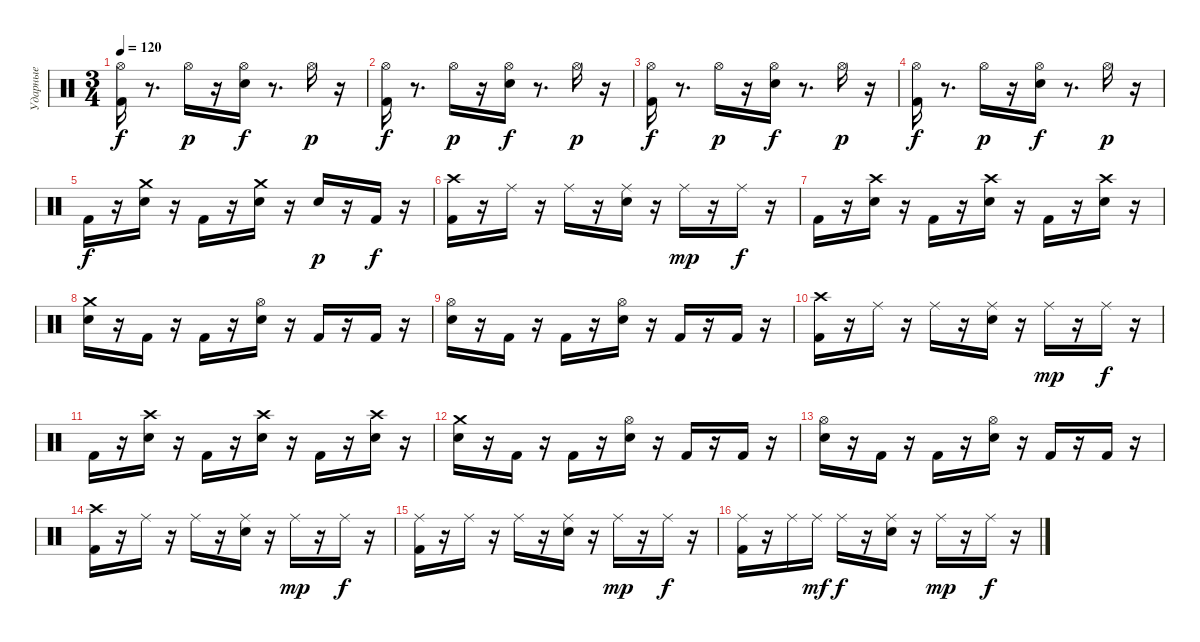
\track ("Ударные" "Ударные") {instrument percussion}
\staff {score}
\articulation defaults
\ts (3 4)
\tempo 120
\clef neutral
\ks c
("Hi-Hat (open)" "Kick (hit) 2").16{dy f} r.8{d} "Hi-Hat (open)".16{dy p} r.16 ("Hi-Hat (open)" "Snare (hit) 2").16{dy f} r.8{d} "Hi-Hat (open)".16{dy p} r.16 |
("Hi-Hat (open)" "Kick (hit) 2").16{dy f} r.8{d} "Hi-Hat (open)".16{dy p} r.16 ("Hi-Hat (open)" "Snare (hit) 2").16{dy f} r.8{d} "Hi-Hat (open)".16{dy p} r.16 |
("Hi-Hat (open)" "Kick (hit) 2").16{dy f} r.8{d} "Hi-Hat (open)".16{dy p} r.16 ("Hi-Hat (open)" "Snare (hit) 2").16{dy f} r.8{d} "Hi-Hat (open)".16{dy p} r.16 |
("Hi-Hat (open)" "Kick (hit) 2").16{dy f} r.8{d} "Hi-Hat (open)".16{dy p} r.16 ("Hi-Hat (open)" "Snare (hit) 2").16{dy f} r.8{d} "Hi-Hat (open)".16{dy p} r.16 |
"Kick (hit) 2".16{dy f} r.16 ("Crash medium (hit)" "Snare (hit) 2").16 r.16 "Kick (hit) 2".16 r.16 ("Crash medium (hit)" "Snare (hit) 2").16 r.16 "Electric Snare (hit)".16{dy p} r.16 "Kick (hit) 2".16{dy f} r.16 |
("Kick (hit) 2" "Crash high (hit)").16 r.16 "Ride (middle)".16 r.16 "Ride (middle)".16 r.16 ("Snare (hit) 2" "Ride (middle)").16 r.16 "Ride (middle)".16{dy mp} r.16 "Ride (middle)".16{dy f} r.16 |
"Kick (hit) 2".16 r.16 ("Crash high (hit)" "Snare (hit) 2").16 r.16 "Kick (hit) 2".16 r.16 ("Crash high (hit)" "Snare (hit) 2").16 r.16 "Kick (hit) 2".16 r.16 ("Snare (hit) 2" "Crash high (hit)").16 r.16 |
("Crash medium (hit)" "Snare (hit) 2").16 r.16 "Kick (hit) 2".16 r.16 "Kick (hit) 2".16 r.16 ("Hi-Hat (open)" "Snare (hit) 2").16 r.16 "Kick (hit) 2".16 r.16 "Kick (hit) 2".16 r.16 |
("Hi-Hat (open)" "Snare (hit) 2").16 r.16 "Kick (hit) 2".16 r.16 "Kick (hit) 2".16 r.16 ("Hi-Hat (open)" "Snare (hit) 2").16 r.16 "Kick (hit) 2".16 r.16 "Kick (hit) 2".16 r.16 |
("Kick (hit) 2" "Crash high (hit)").16 r.16 "Ride (middle)".16 r.16 "Ride (middle)".16 r.16 ("Snare (hit) 2" "Ride (middle)").16 r.16 "Ride (middle)".16{dy mp} r.16 "Ride (middle)".16{dy f} r.16 |
"Kick (hit) 2".16 r.16 ("Crash high (hit)" "Snare (hit) 2").16 r.16 "Kick (hit) 2".16 r.16 ("Crash high (hit)" "Snare (hit) 2").16 r.16 "Kick (hit) 2".16 r.16 ("Snare (hit) 2" "Crash high (hit)").16 r.16 |
("Crash medium (hit)" "Snare (hit) 2").16 r.16 "Kick (hit) 2".16 r.16 "Kick (hit) 2".16 r.16 ("Hi-Hat (open)" "Snare (hit) 2").16 r.16 "Kick (hit) 2".16 r.16 "Kick (hit) 2".16 r.16 |
("Hi-Hat (open)" "Snare (hit) 2").16 r.16 "Kick (hit) 2".16 r.16 "Kick (hit) 2".16 r.16 ("Hi-Hat (open)" "Snare (hit) 2").16 r.16 "Kick (hit) 2".16 r.16 "Kick (hit) 2".16 r.16 |
("Kick (hit) 2" "Crash high (hit)").16 r.16 "Ride (middle)".16 r.16 "Ride (middle)".16 r.16 ("Snare (hit) 2" "Ride (middle)").16 r.16 "Ride (middle)".16{dy mp} r.16 "Ride (middle)".16{dy f} r.16 |
("Kick (hit) 2" "Ride (middle)").16 r.16 "Ride (middle)".16 r.16 "Ride (middle)".16 r.16 ("Snare (hit) 2" "Ride (middle)").16 r.16 "Ride (middle)".16{dy mp} r.16 "Ride (middle)".16{dy f} r.16 |
("Kick (hit) 2" "Ride (middle)").16 r.16 "Ride (middle)".16 "Ride (middle)".16{dy mf} "Ride (middle)".16{dy f} r.16 ("Snare (hit) 2" "Ride (middle)").16 r.16 "Ride (middle)".16{dy mp} r.16 "Ride (middle)".16{dy f} r.16
